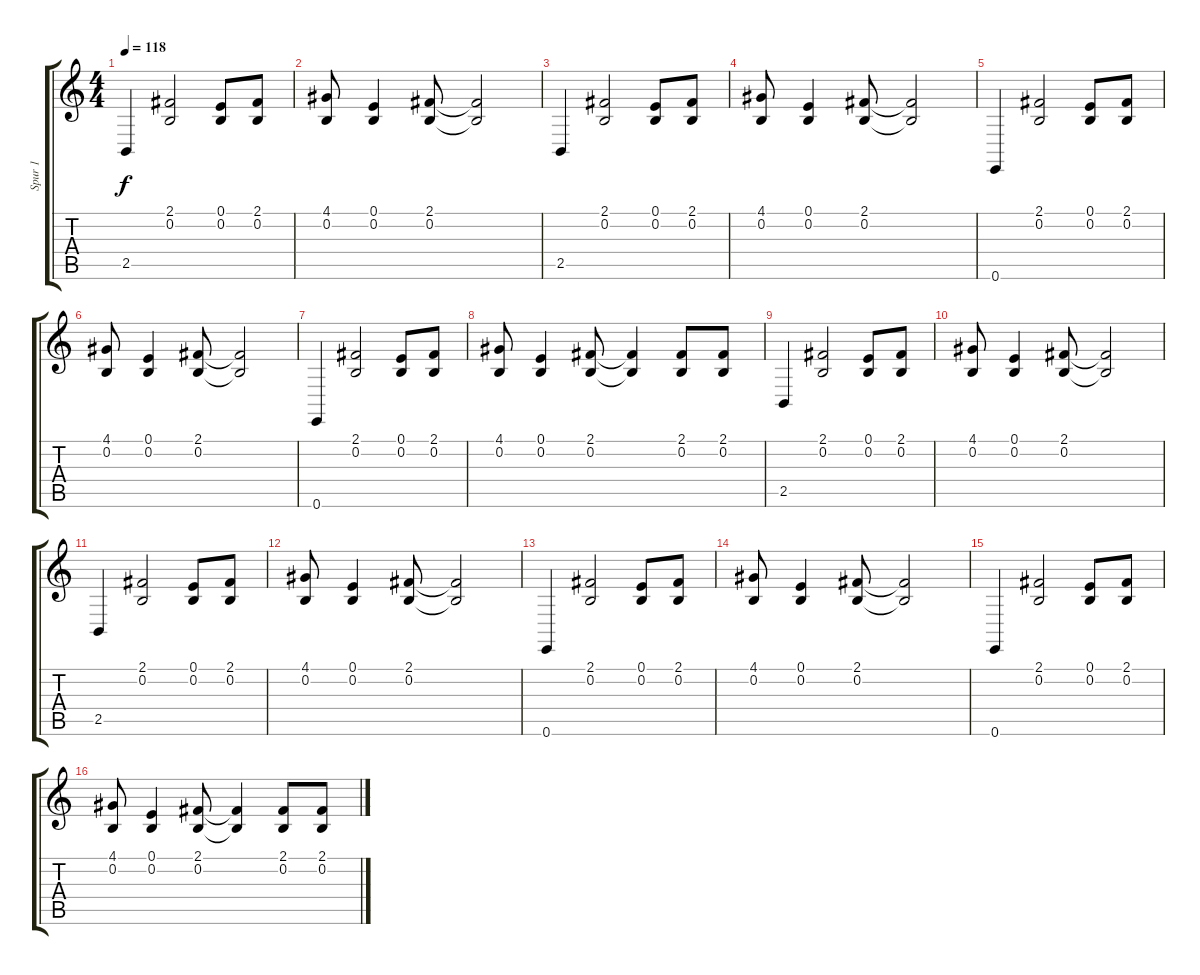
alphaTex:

\track ("Spur 1" "Spur 1") {instrument acousticgrandpiano}
\staff {score tabs}
\tuning (E4 B3 G3 D3 A2 E2) {hide}
\ts (4 4)
\tempo 118
\clef g2
\ks c
2.5.4{dy f} (2.1 0.2).2 (0.1 0.2).8 (2.1 0.2).8 |
(4.1 0.2).8 (0.1 0.2).4 (2.1 0.2).8 (2.1{t} 0.2{t}).2 |
2.5.4{instrument acousticbass} (2.1 0.2).2 (0.1 0.2).8 (2.1 0.2).8 |
(4.1 0.2).8 (0.1 0.2).4 (2.1 0.2).8 (2.1{t} 0.2{t}).2 |
0.6.4 (2.1 0.2).2 (0.1 0.2).8 (2.1 0.2).8 |
(4.1 0.2).8 (0.1 0.2).4 (2.1 0.2).8 (2.1{t} 0.2{t}).2 |
0.6.4 (2.1 0.2).2 (0.1 0.2).8 (2.1 0.2).8 |
(4.1 0.2).8 (0.1 0.2).4 (2.1 0.2).8 (2.1{t} 0.2{t}).4 (2.1 0.2).8 (2.1 0.2).8 |
2.5.4{instrument electricbassfinger} (2.1 0.2).2 (0.1 0.2).8 (2.1 0.2).8 |
(4.1 0.2).8 (0.1 0.2).4 (2.1 0.2).8 (2.1{t} 0.2{t}).2 |
2.5.4 (2.1 0.2).2 (0.1 0.2).8 (2.1 0.2).8 |
(4.1 0.2).8 (0.1 0.2).4 (2.1 0.2).8 (2.1{t} 0.2{t}).2 |
0.6.4 (2.1 0.2).2 (0.1 0.2).8 (2.1 0.2).8 |
(4.1 0.2).8 (0.1 0.2).4 (2.1 0.2).8 (2.1{t} 0.2{t}).2 |
0.6.4 (2.1 0.2).2 (0.1 0.2).8 (2.1 0.2).8 |
(4.1 0.2).8 (0.1 0.2).4 (2.1 0.2).8 (2.1{t} 0.2{t}).4 (2.1 0.2).8 (2.1 0.2).8
